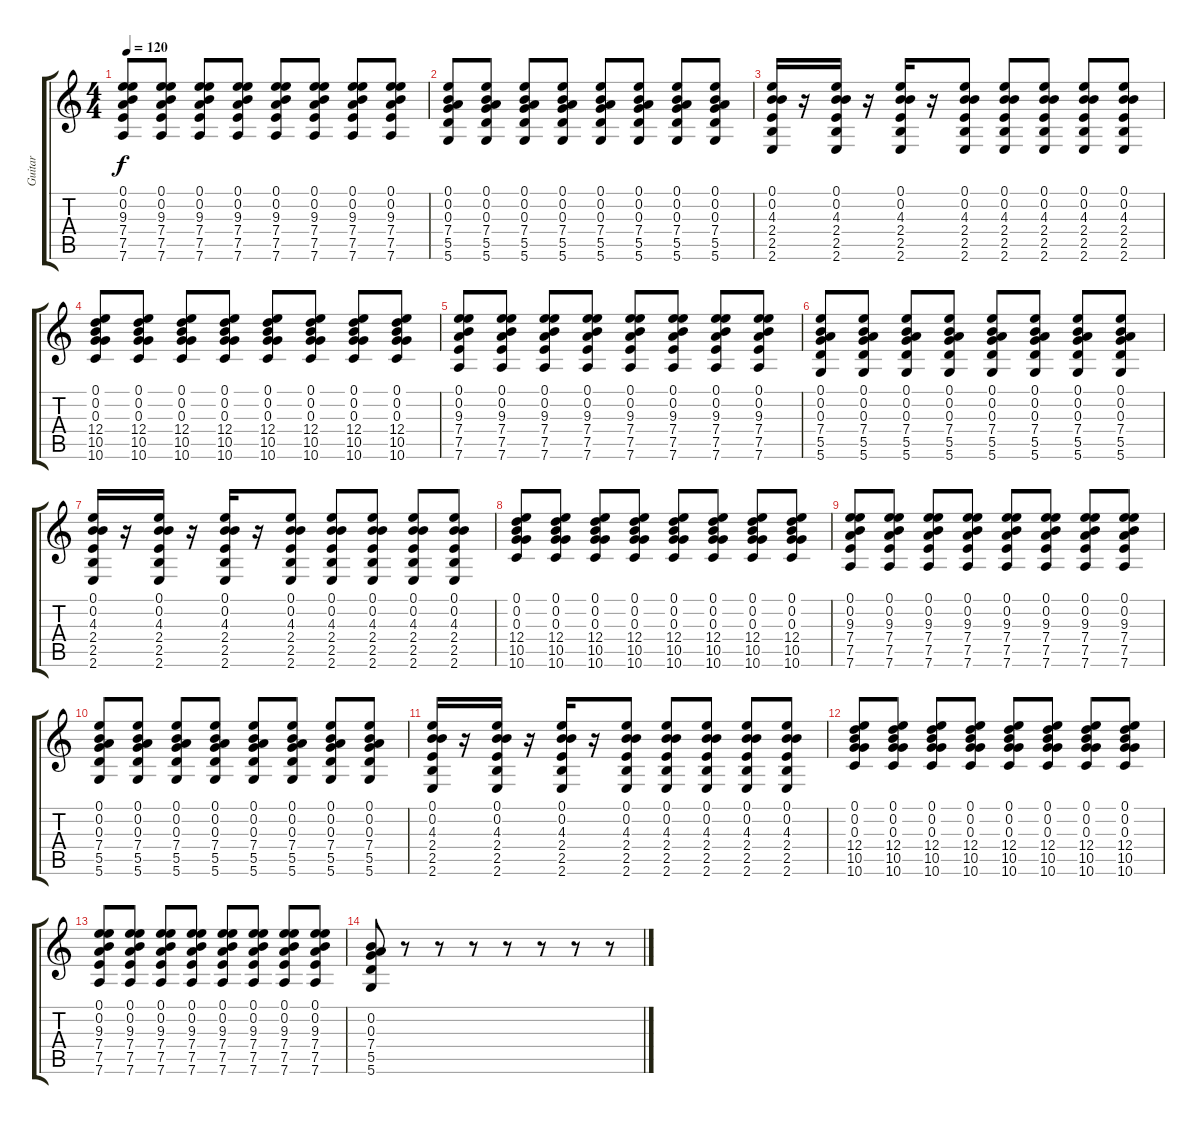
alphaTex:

\track ("Guitar" "Guitar") {instrument electricguitarclean}
\staff {score tabs}
\tuning (E4 B3 G3 D3 A2 D2) {hide}
\ts (4 4)
\tempo 120
\clef g2
\ks c
(0.1 0.2 9.3 7.4 7.5 7.6).8{dy f} (0.1 0.2 9.3 7.4 7.5 7.6).8 (0.1 0.2 9.3 7.4 7.5 7.6).8 (0.1 0.2 9.3 7.4 7.5 7.6).8 (0.1 0.2 9.3 7.4 7.5 7.6).8 (0.1 0.2 9.3 7.4 7.5 7.6).8 (0.1 0.2 9.3 7.4 7.5 7.6).8 (0.1 0.2 9.3 7.4 7.5 7.6).8 |
(0.1 0.2 0.3 7.4 5.5 5.6).8 (0.1 0.2 0.3 7.4 5.5 5.6).8 (0.1 0.2 0.3 7.4 5.5 5.6).8 (0.1 0.2 0.3 7.4 5.5 5.6).8 (0.1 0.2 0.3 7.4 5.5 5.6).8 (0.1 0.2 0.3 7.4 5.5 5.6).8 (0.1 0.2 0.3 7.4 5.5 5.6).8 (0.1 0.2 0.3 7.4 5.5 5.6).8 |
(0.1 0.2 4.3 2.4 2.5 2.6).16 r.16 (0.1 0.2 4.3 2.4 2.5 2.6).16 r.16 (0.1 0.2 4.3 2.4 2.5 2.6).16 r.16 (0.1 0.2 4.3 2.4 2.5 2.6).8 (0.1 0.2 4.3 2.4 2.5 2.6).8 (0.1 0.2 4.3 2.4 2.5 2.6).8 (0.1 0.2 4.3 2.4 2.5 2.6).8 (0.1 0.2 4.3 2.4 2.5 2.6).8 |
(0.1 0.2 0.3 12.4 10.5 10.6).8 (0.1 0.2 0.3 12.4 10.5 10.6).8 (0.1 0.2 0.3 12.4 10.5 10.6).8 (0.1 0.2 0.3 12.4 10.5 10.6).8 (0.1 0.2 0.3 12.4 10.5 10.6).8 (0.1 0.2 0.3 12.4 10.5 10.6).8 (0.1 0.2 0.3 12.4 10.5 10.6).8 (0.1 0.2 0.3 12.4 10.5 10.6).8 |
(0.1 0.2 9.3 7.4 7.5 7.6).8 (0.1 0.2 9.3 7.4 7.5 7.6).8 (0.1 0.2 9.3 7.4 7.5 7.6).8 (0.1 0.2 9.3 7.4 7.5 7.6).8 (0.1 0.2 9.3 7.4 7.5 7.6).8 (0.1 0.2 9.3 7.4 7.5 7.6).8 (0.1 0.2 9.3 7.4 7.5 7.6).8 (0.1 0.2 9.3 7.4 7.5 7.6).8 |
(0.1 0.2 0.3 7.4 5.5 5.6).8 (0.1 0.2 0.3 7.4 5.5 5.6).8 (0.1 0.2 0.3 7.4 5.5 5.6).8 (0.1 0.2 0.3 7.4 5.5 5.6).8 (0.1 0.2 0.3 7.4 5.5 5.6).8 (0.1 0.2 0.3 7.4 5.5 5.6).8 (0.1 0.2 0.3 7.4 5.5 5.6).8 (0.1 0.2 0.3 7.4 5.5 5.6).8 |
(0.1 0.2 4.3 2.4 2.5 2.6).16 r.16 (0.1 0.2 4.3 2.4 2.5 2.6).16 r.16 (0.1 0.2 4.3 2.4 2.5 2.6).16 r.16 (0.1 0.2 4.3 2.4 2.5 2.6).8 (0.1 0.2 4.3 2.4 2.5 2.6).8 (0.1 0.2 4.3 2.4 2.5 2.6).8 (0.1 0.2 4.3 2.4 2.5 2.6).8 (0.1 0.2 4.3 2.4 2.5 2.6).8 |
(0.1 0.2 0.3 12.4 10.5 10.6).8 (0.1 0.2 0.3 12.4 10.5 10.6).8 (0.1 0.2 0.3 12.4 10.5 10.6).8 (0.1 0.2 0.3 12.4 10.5 10.6).8 (0.1 0.2 0.3 12.4 10.5 10.6).8 (0.1 0.2 0.3 12.4 10.5 10.6).8 (0.1 0.2 0.3 12.4 10.5 10.6).8 (0.1 0.2 0.3 12.4 10.5 10.6).8 |
(0.1 0.2 9.3 7.4 7.5 7.6).8 (0.1 0.2 9.3 7.4 7.5 7.6).8 (0.1 0.2 9.3 7.4 7.5 7.6).8 (0.1 0.2 9.3 7.4 7.5 7.6).8 (0.1 0.2 9.3 7.4 7.5 7.6).8 (0.1 0.2 9.3 7.4 7.5 7.6).8 (0.1 0.2 9.3 7.4 7.5 7.6).8 (0.1 0.2 9.3 7.4 7.5 7.6).8 |
(0.1 0.2 0.3 7.4 5.5 5.6).8 (0.1 0.2 0.3 7.4 5.5 5.6).8 (0.1 0.2 0.3 7.4 5.5 5.6).8 (0.1 0.2 0.3 7.4 5.5 5.6).8 (0.1 0.2 0.3 7.4 5.5 5.6).8 (0.1 0.2 0.3 7.4 5.5 5.6).8 (0.1 0.2 0.3 7.4 5.5 5.6).8 (0.1 0.2 0.3 7.4 5.5 5.6).8 |
(0.1 0.2 4.3 2.4 2.5 2.6).16 r.16 (0.1 0.2 4.3 2.4 2.5 2.6).16 r.16 (0.1 0.2 4.3 2.4 2.5 2.6).16 r.16 (0.1 0.2 4.3 2.4 2.5 2.6).8 (0.1 0.2 4.3 2.4 2.5 2.6).8 (0.1 0.2 4.3 2.4 2.5 2.6).8 (0.1 0.2 4.3 2.4 2.5 2.6).8 (0.1 0.2 4.3 2.4 2.5 2.6).8 |
(0.1 0.2 0.3 12.4 10.5 10.6).8 (0.1 0.2 0.3 12.4 10.5 10.6).8 (0.1 0.2 0.3 12.4 10.5 10.6).8 (0.1 0.2 0.3 12.4 10.5 10.6).8 (0.1 0.2 0.3 12.4 10.5 10.6).8 (0.1 0.2 0.3 12.4 10.5 10.6).8 (0.1 0.2 0.3 12.4 10.5 10.6).8 (0.1 0.2 0.3 12.4 10.5 10.6).8 |
(0.1 0.2 9.3 7.4 7.5 7.6).8 (0.1 0.2 9.3 7.4 7.5 7.6).8 (0.1 0.2 9.3 7.4 7.5 7.6).8 (0.1 0.2 9.3 7.4 7.5 7.6).8 (0.1 0.2 9.3 7.4 7.5 7.6).8 (0.1 0.2 9.3 7.4 7.5 7.6).8 (0.1 0.2 9.3 7.4 7.5 7.6).8 (0.1 0.2 9.3 7.4 7.5 7.6).8 |
(0.2 0.3 7.4 5.5 5.6).8 r.8 r.8 r.8 r.8 r.8 r.8 r.8
